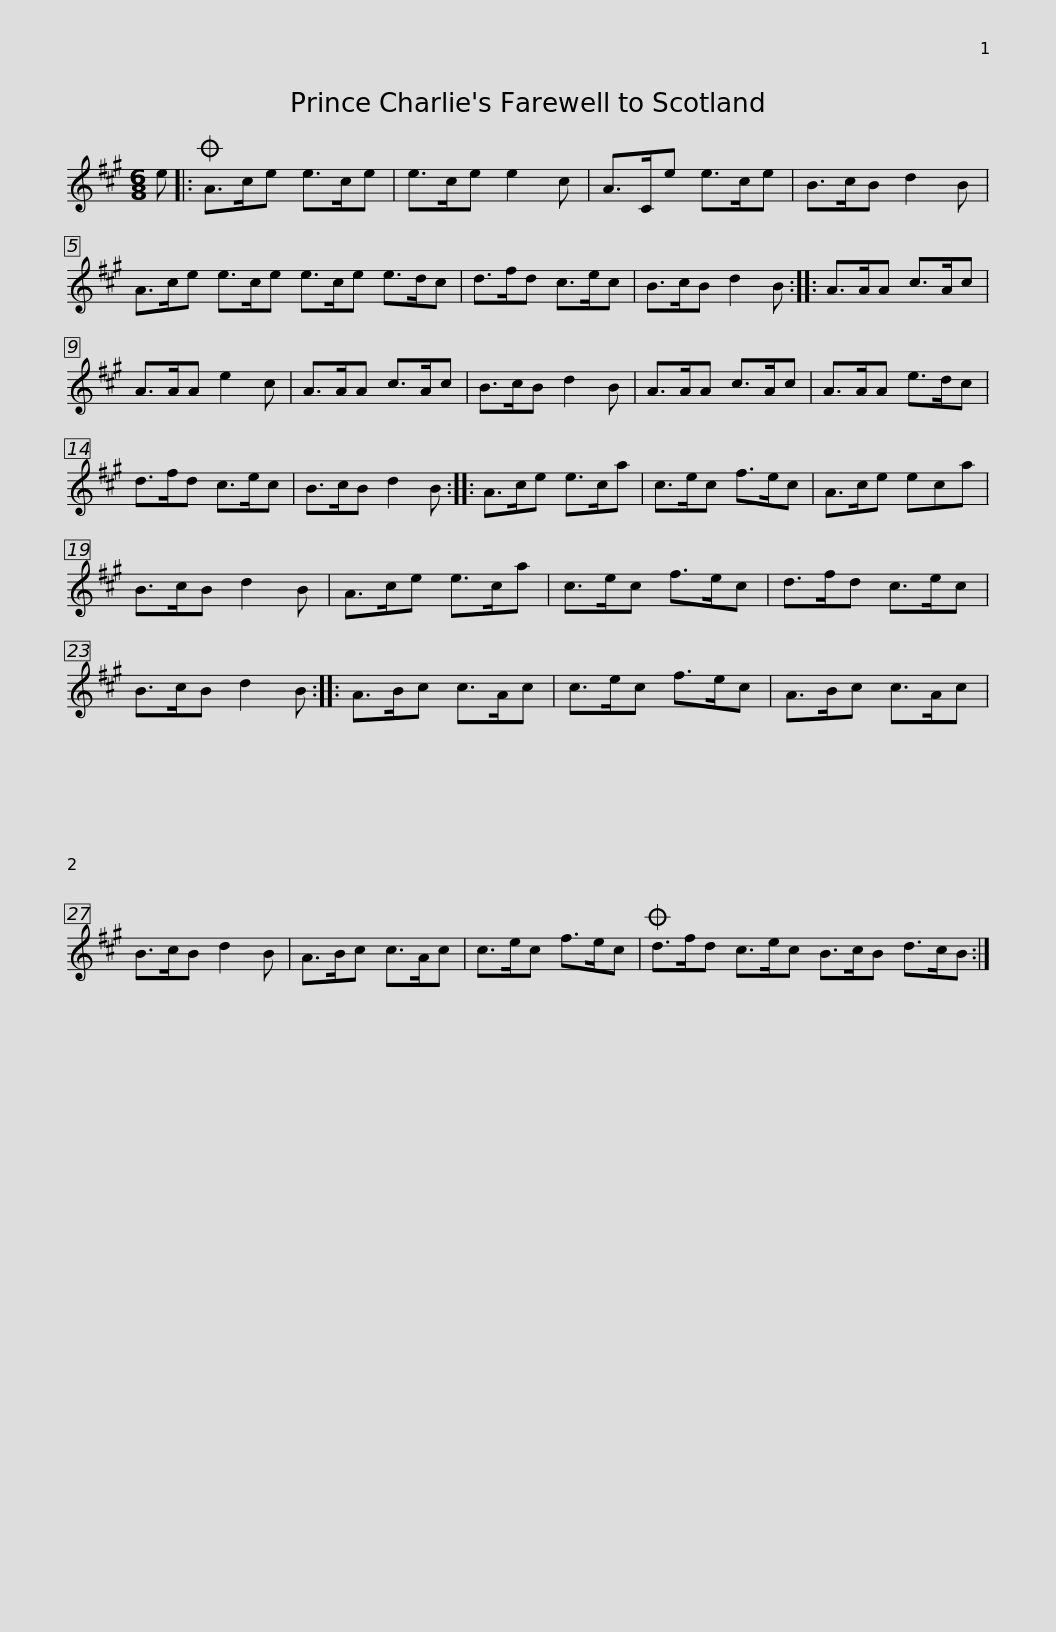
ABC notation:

X:1
L:1/8
M:6/8
I:linebreak $
K:A
V:1 treble
V:1
 e |:O A>ce e>ce | e>ce e2 c | A>Ce e>ce | B>cB d2 B | %5
 A>ce e>ce e>ce e>dc |$ d>fd c>ec | B>cB d2 B :: A>AA c>Ac | A>AA e2 c | %10
 A>AA c>Ac | B>cB d2 B | A>AA c>Ac |$ A>AA e>dc | d>fd c>ec | %15
 B>cB d2 B :: A>ce e>ca | c>ec f>ec | A>ce eca |$ B>cB d2 B | %20
 A>ce e>ca | c>ec f>ec | d>fd c>ec | B>cB d2 B :: A>Bc c>Ac |$ %25
 c>ec f>ec | A>Bc c>Ac | B>cB d2 B | A>Bc c>Ac | c>ec f>ec |$ %30
O d>fd c>ec B>cB d>cB :| %31
